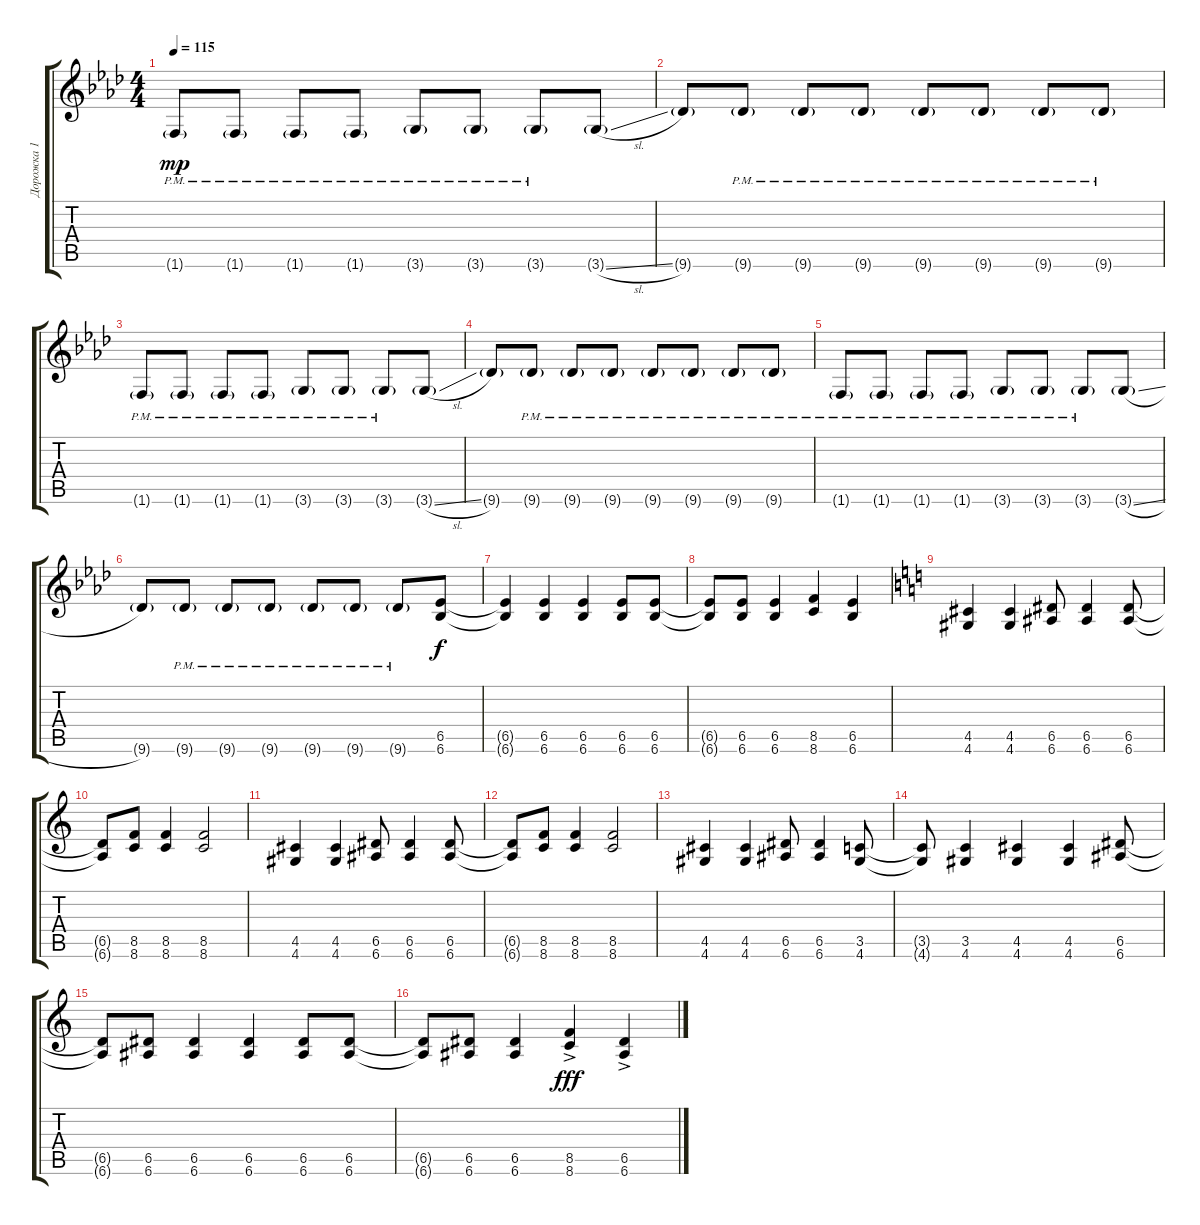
\track ("Дорожка 1" "Дорожка 1") {instrument overdrivenguitar}
\staff {score tabs}
\tuning (E4 B3 G3 D3 A2 E2) {hide}
\ts (4 4)
\tempo 115
\clef g2
\ks ab
1.6{g pm}.8{dy mp} 1.6{g pm}.8 1.6{g pm}.8 1.6{g pm}.8 3.6{g pm}.8 3.6{g pm}.8 3.6{g pm}.8 3.6{sl g}.8 |
9.6{g}.8 9.6{g pm}.8 9.6{g pm}.8 9.6{g pm}.8 9.6{g pm}.8 9.6{g pm}.8 9.6{g pm}.8 9.6{g pm}.8 |
1.6{g pm}.8 1.6{g pm}.8 1.6{g pm}.8 1.6{g pm}.8 3.6{g pm}.8 3.6{g pm}.8 3.6{g pm}.8 3.6{sl g}.8 |
9.6{g}.8 9.6{g pm}.8 9.6{g pm}.8 9.6{g pm}.8 9.6{g pm}.8 9.6{g pm}.8 9.6{g pm}.8 9.6{g pm}.8 |
1.6{g pm}.8 1.6{g pm}.8 1.6{g pm}.8 1.6{g pm}.8 3.6{g pm}.8 3.6{g pm}.8 3.6{g pm}.8 3.6{sl g}.8 |
9.6{g}.8 9.6{g pm}.8 9.6{g pm}.8 9.6{g pm}.8 9.6{g pm}.8 9.6{g pm}.8 9.6{g pm}.8 (6.5 6.6).8{dy f} |
(6.5{t} 6.6{t}).4 (6.5 6.6).4 (6.5 6.6).4 (6.5 6.6).8 (6.5 6.6).8 |
(6.5{t} 6.6{t}).8 (6.5 6.6).8 (6.5 6.6).4 (8.5 8.6).4 (6.5 6.6).4 |
\ks c
(4.5 4.6).4 (4.5 4.6).4 (6.5 6.6).8 (6.5 6.6).4 (6.5 6.6).8 |
(6.5{t} 6.6{t}).8 (8.5 8.6).8 (8.5 8.6).4 (8.5 8.6).2 |
(4.5 4.6).4 (4.5 4.6).4 (6.5 6.6).8 (6.5 6.6).4 (6.5 6.6).8 |
(6.5{t} 6.6{t}).8 (8.5 8.6).8 (8.5 8.6).4 (8.5 8.6).2 |
(4.5 4.6).4 (4.5 4.6).4 (6.5 6.6).8 (6.5 6.6).4 (3.5 4.6).8 |
(3.5{t} 4.6{t}).8 (3.5 4.6).4 (4.5 4.6).4 (4.5 4.6).4 (6.5 6.6).8 |
(6.5{t} 6.6{t}).8 (6.5 6.6).8 (6.5 6.6).4 (6.5 6.6).4 (6.5 6.6).8 (6.5 6.6).8 |
(6.5{t} 6.6{t}).8 (6.5 6.6).8 (6.5 6.6).4 (8.5 8.6{ac}).4{dy fff} (6.5 6.6{ac}).4
